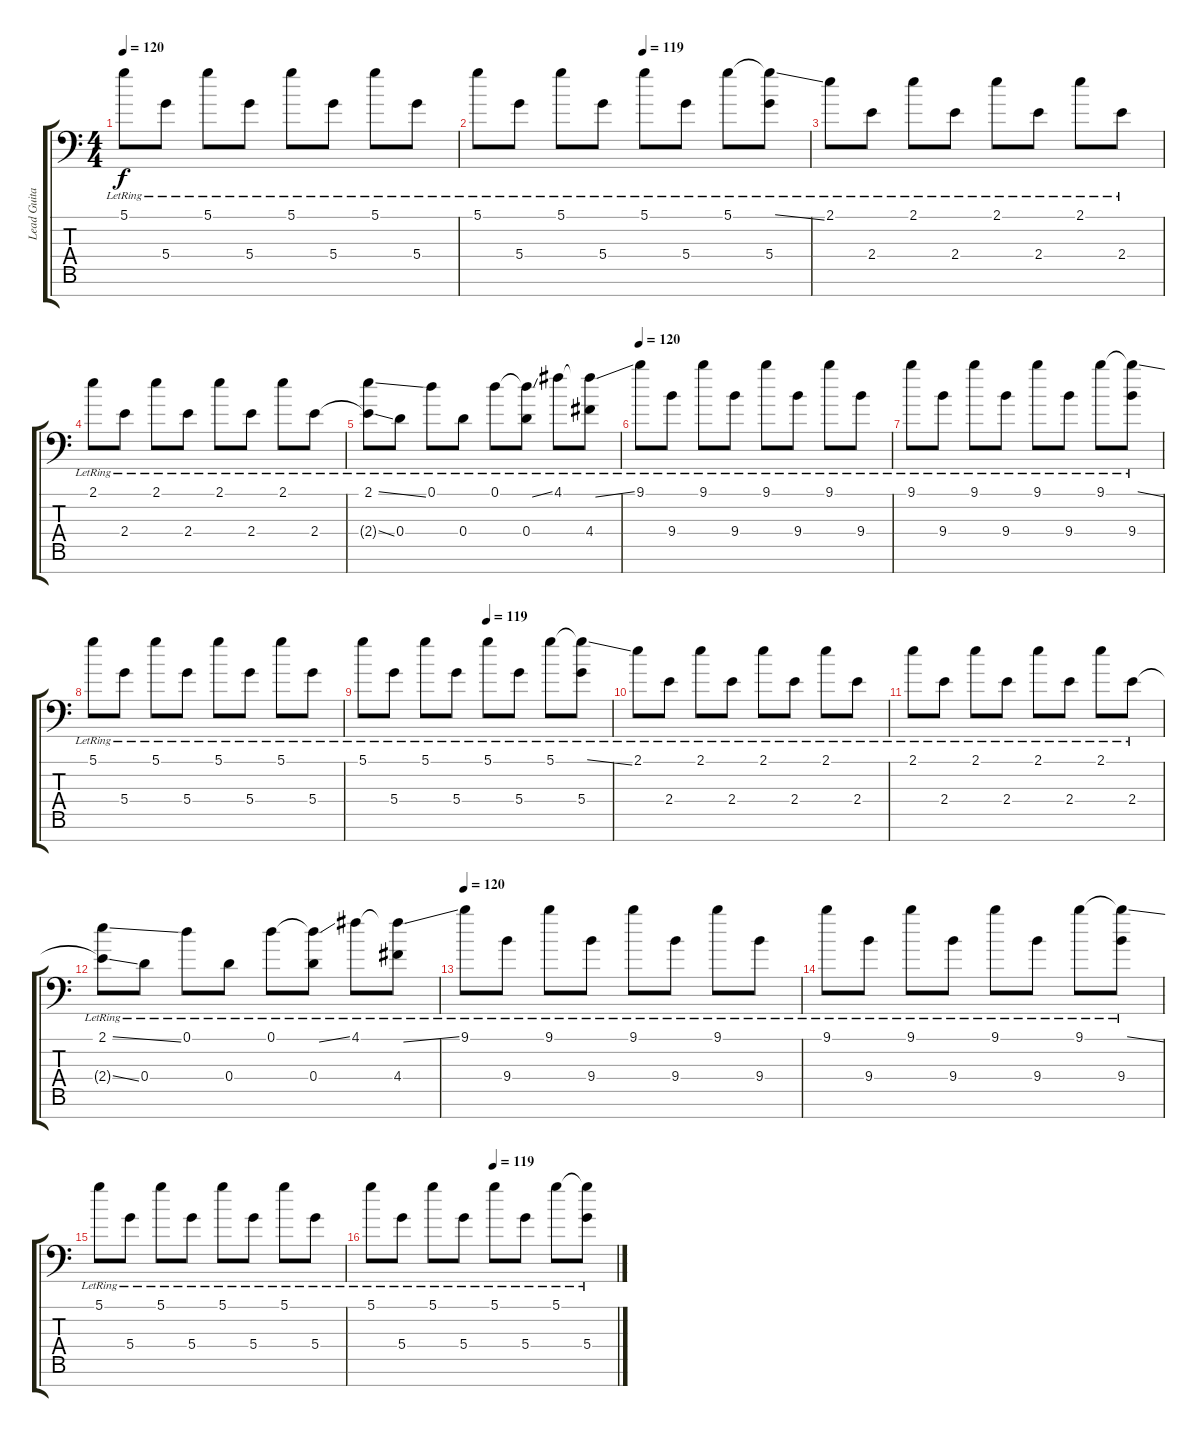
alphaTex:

\track ("Lead Guitar #1" "Lead Guita") {instrument overdrivenguitar}
\staff {score tabs}
\tuning (D4 A3 E3 D3 A2 E2 A1) {hide}
\ts (4 4)
\tempo 120
\clef f4
\ks c
5.1{lr}.8{dy f} 5.4{lr}.8 5.1{lr}.8 5.4{lr}.8 5.1{lr}.8 5.4{lr}.8 5.1{lr}.8 5.4{lr}.8 |
\tempo (119 0.5)
5.1{lr}.8 5.4{lr}.8 5.1{lr}.8 5.4{lr}.8 5.1{lr}.8 5.4{lr}.8 5.1{lr}.8 (5.1{ss t} 5.4{lr}).8 |
2.1{lr}.8 2.4{lr}.8 2.1{lr}.8 2.4{lr}.8 2.1{lr}.8 2.4{lr}.8 2.1{lr}.8 2.4{lr}.8 |
2.1{lr}.8 2.4{lr}.8 2.1{lr}.8 2.4{lr}.8 2.1{lr}.8 2.4{lr}.8 2.1{lr}.8 2.4{lr}.8 |
(2.1{ss lr} 2.4{ss t}).8 0.4{lr}.8 0.1{lr}.8 0.4{lr}.8 0.1{lr}.8 (0.1{ss t} 0.4{lr}).8 4.1{lr}.8 (4.1{ss t} 4.4{lr}).8 |
\tempo 120
9.1{lr}.8 9.4{lr}.8 9.1{lr}.8 9.4{lr}.8 9.1{lr}.8 9.4{lr}.8 9.1{lr}.8 9.4{lr}.8 |
9.1{lr}.8 9.4{lr}.8 9.1{lr}.8 9.4{lr}.8 9.1{lr}.8 9.4{lr}.8 9.1{lr}.8 (9.1{ss t} 9.4{lr}).8 |
5.1{lr}.8 5.4{lr}.8 5.1{lr}.8 5.4{lr}.8 5.1{lr}.8 5.4{lr}.8 5.1{lr}.8 5.4{lr}.8 |
\tempo (119 0.5)
5.1{lr}.8 5.4{lr}.8 5.1{lr}.8 5.4{lr}.8 5.1{lr}.8 5.4{lr}.8 5.1{lr}.8 (5.1{ss t} 5.4{lr}).8 |
2.1{lr}.8 2.4{lr}.8 2.1{lr}.8 2.4{lr}.8 2.1{lr}.8 2.4{lr}.8 2.1{lr}.8 2.4{lr}.8 |
2.1{lr}.8 2.4{lr}.8 2.1{lr}.8 2.4{lr}.8 2.1{lr}.8 2.4{lr}.8 2.1{lr}.8 2.4{lr}.8 |
(2.1{ss lr} 2.4{ss t}).8 0.4{lr}.8 0.1{lr}.8 0.4{lr}.8 0.1{lr}.8 (0.1{ss t} 0.4{lr}).8 4.1{lr}.8 (4.1{ss t} 4.4{lr}).8 |
\tempo 120
9.1{lr}.8 9.4{lr}.8 9.1{lr}.8 9.4{lr}.8 9.1{lr}.8 9.4{lr}.8 9.1{lr}.8 9.4{lr}.8 |
9.1{lr}.8 9.4{lr}.8 9.1{lr}.8 9.4{lr}.8 9.1{lr}.8 9.4{lr}.8 9.1{lr}.8 (9.1{ss t} 9.4{lr}).8 |
5.1{lr}.8 5.4{lr}.8 5.1{lr}.8 5.4{lr}.8 5.1{lr}.8 5.4{lr}.8 5.1{lr}.8 5.4{lr}.8 |
\tempo (119 0.5)
5.1{lr}.8 5.4{lr}.8 5.1{lr}.8 5.4{lr}.8 5.1{lr}.8 5.4{lr}.8 5.1{lr}.8 (5.1{ss t} 5.4{lr}).8
